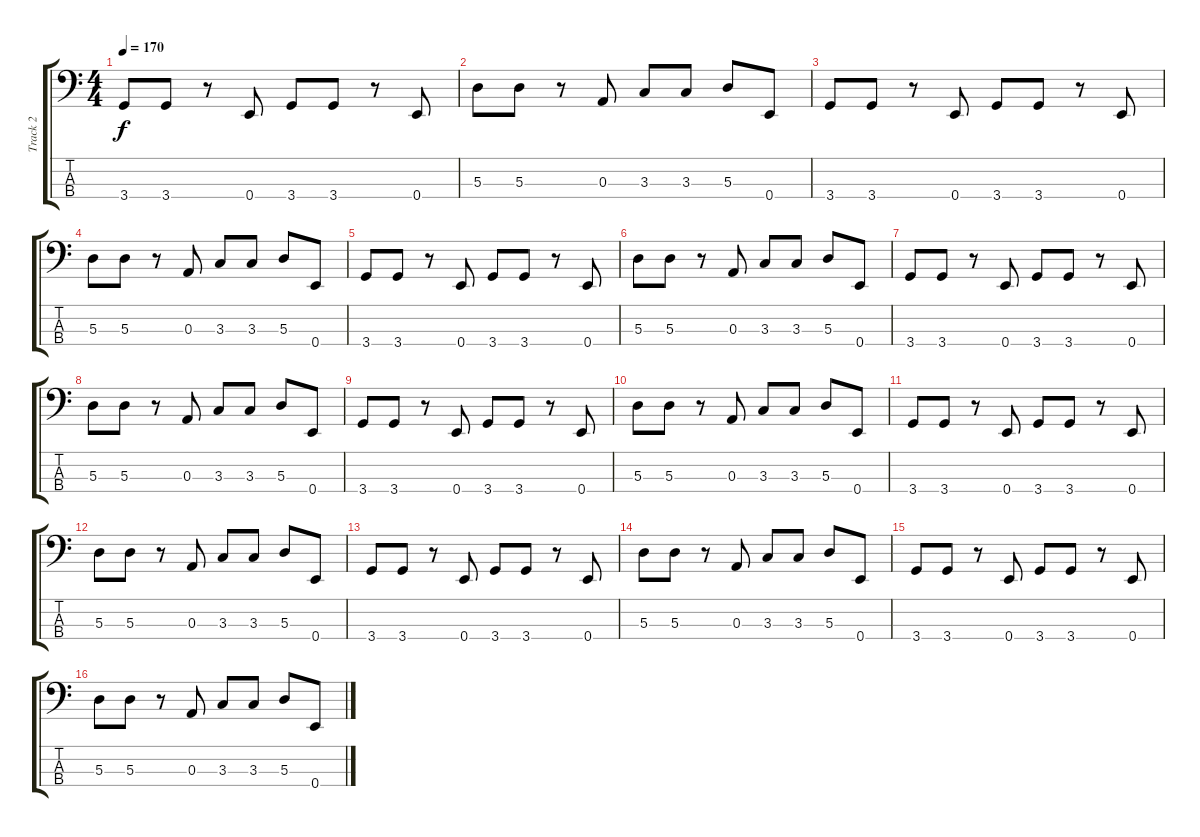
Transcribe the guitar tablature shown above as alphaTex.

\track ("Track 2" "Track 2") {instrument electricbassfinger}
\staff {score tabs}
\tuning (G2 D2 A1 E1) {hide}
\ts (4 4)
\tempo 170
\clef f4
\ks c
3.4.8{dy f} 3.4.8 r.8 0.4.8 3.4.8 3.4.8 r.8 0.4.8 |
5.3.8 5.3.8 r.8 0.3.8 3.3.8 3.3.8 5.3.8 0.4.8 |
3.4.8 3.4.8 r.8 0.4.8 3.4.8 3.4.8 r.8 0.4.8 |
5.3.8 5.3.8 r.8 0.3.8 3.3.8 3.3.8 5.3.8 0.4.8 |
3.4.8 3.4.8 r.8 0.4.8 3.4.8 3.4.8 r.8 0.4.8 |
5.3.8 5.3.8 r.8 0.3.8 3.3.8 3.3.8 5.3.8 0.4.8 |
3.4.8 3.4.8 r.8 0.4.8 3.4.8 3.4.8 r.8 0.4.8 |
5.3.8 5.3.8 r.8 0.3.8 3.3.8 3.3.8 5.3.8 0.4.8 |
3.4.8 3.4.8 r.8 0.4.8 3.4.8 3.4.8 r.8 0.4.8 |
5.3.8 5.3.8 r.8 0.3.8 3.3.8 3.3.8 5.3.8 0.4.8 |
3.4.8 3.4.8 r.8 0.4.8 3.4.8 3.4.8 r.8 0.4.8 |
5.3.8 5.3.8 r.8 0.3.8 3.3.8 3.3.8 5.3.8 0.4.8 |
3.4.8 3.4.8 r.8 0.4.8 3.4.8 3.4.8 r.8 0.4.8 |
5.3.8 5.3.8 r.8 0.3.8 3.3.8 3.3.8 5.3.8 0.4.8 |
3.4.8 3.4.8 r.8 0.4.8 3.4.8 3.4.8 r.8 0.4.8 |
5.3.8 5.3.8 r.8 0.3.8 3.3.8 3.3.8 5.3.8 0.4.8
